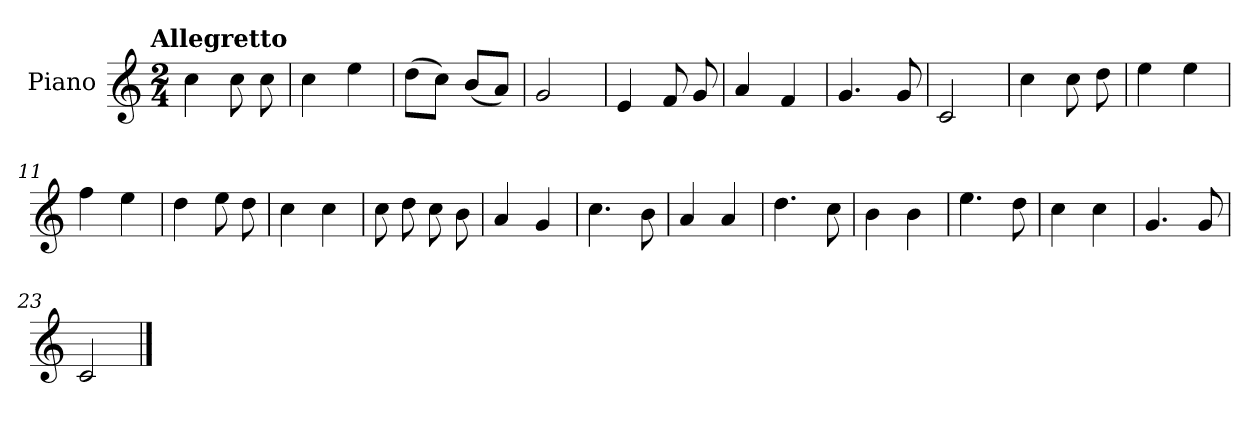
**kern
*part1
*staff1
*I"Piano
*I'Pno.
*clefG2
*k[]
!!LO:TX:omd:t=Allegretto
*M2/4
*MM116
=1
4cc\
8cc\
8cc\
=2
4cc\
4ee\
=3
(>8dd\L
8cc\J)
(<8b/L
8a/J)
=4
2g/
=5
4e/
8f/
8g/
=6
4a/
4f/
=7
4.g/
8g/
!!LO:LB:g=z
=8
2c/
=9
4cc\
8cc\
8dd\
=10
4ee\
4ee\
=11
4ff\
4ee\
=12
4dd\
8ee\
8dd\
=13
4cc\
4cc\
=14
8cc\
8dd\
8cc\
8b\
=15
4a/
4g/
=16
4.cc\
8b\
!!LO:LB:g=z
=17
4a/
4a/
=18
4.dd\
8cc\
=19
4b\
4b\
=20
4.ee\
8dd\
=21
4cc\
4cc\
=22
4.g/
8g/
=23
2c/
==
*-
